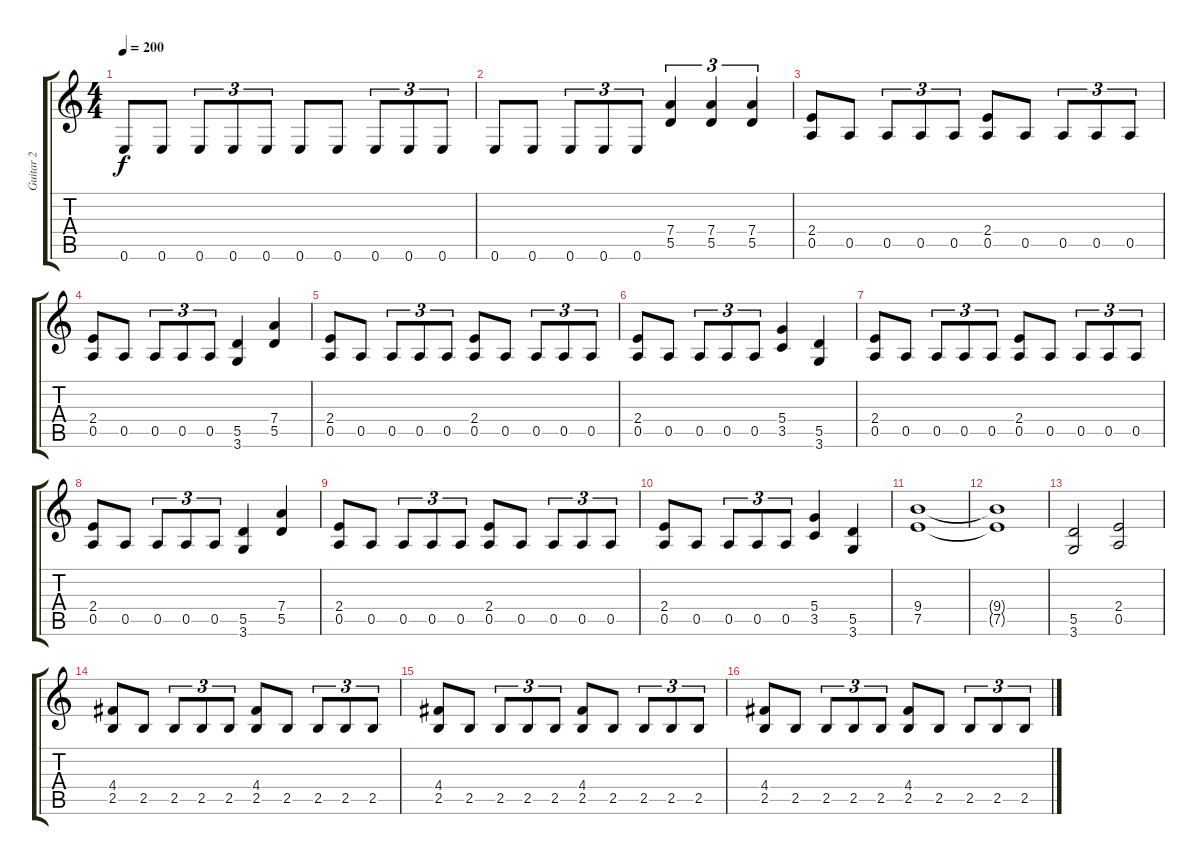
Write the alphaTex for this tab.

\track ("Guitar 2" "Guitar 2") {instrument overdrivenguitar}
\staff {score tabs}
\tuning (E4 B3 G3 D3 A2 E2) {hide}
\ts (4 4)
\tempo 200
\clef g2
\ks c
0.6.8{dy f} 0.6.8 0.6.8{tu (3 2)} 0.6.8{tu (3 2)} 0.6.8{tu (3 2)} 0.6.8 0.6.8 0.6.8{tu (3 2)} 0.6.8{tu (3 2)} 0.6.8{tu (3 2)} |
0.6.8 0.6.8 0.6.8{tu (3 2)} 0.6.8{tu (3 2)} 0.6.8{tu (3 2)} (7.4 5.5).4{tu (3 2)} (7.4 5.5).4{tu (3 2)} (7.4 5.5).4{tu (3 2)} |
(2.4 0.5).8 0.5.8 0.5.8{tu (3 2)} 0.5.8{tu (3 2)} 0.5.8{tu (3 2)} (2.4 0.5).8 0.5.8 0.5.8{tu (3 2)} 0.5.8{tu (3 2)} 0.5.8{tu (3 2)} |
(2.4 0.5).8 0.5.8 0.5.8{tu (3 2)} 0.5.8{tu (3 2)} 0.5.8{tu (3 2)} (5.5 3.6).4 (7.4 5.5).4 |
(2.4 0.5).8 0.5.8 0.5.8{tu (3 2)} 0.5.8{tu (3 2)} 0.5.8{tu (3 2)} (2.4 0.5).8 0.5.8 0.5.8{tu (3 2)} 0.5.8{tu (3 2)} 0.5.8{tu (3 2)} |
(2.4 0.5).8 0.5.8 0.5.8{tu (3 2)} 0.5.8{tu (3 2)} 0.5.8{tu (3 2)} (5.4 3.5).4 (5.5 3.6).4 |
(2.4 0.5).8 0.5.8 0.5.8{tu (3 2)} 0.5.8{tu (3 2)} 0.5.8{tu (3 2)} (2.4 0.5).8 0.5.8 0.5.8{tu (3 2)} 0.5.8{tu (3 2)} 0.5.8{tu (3 2)} |
(2.4 0.5).8 0.5.8 0.5.8{tu (3 2)} 0.5.8{tu (3 2)} 0.5.8{tu (3 2)} (5.5 3.6).4 (7.4 5.5).4 |
(2.4 0.5).8 0.5.8 0.5.8{tu (3 2)} 0.5.8{tu (3 2)} 0.5.8{tu (3 2)} (2.4 0.5).8 0.5.8 0.5.8{tu (3 2)} 0.5.8{tu (3 2)} 0.5.8{tu (3 2)} |
(2.4 0.5).8 0.5.8 0.5.8{tu (3 2)} 0.5.8{tu (3 2)} 0.5.8{tu (3 2)} (5.4 3.5).4 (5.5 3.6).4 |
(9.4 7.5).1 |
(9.4{t} 7.5{t}).1 |
(5.5 3.6).2 (2.4 0.5).2 |
(4.4 2.5).8 2.5.8 2.5.8{tu (3 2)} 2.5.8{tu (3 2)} 2.5.8{tu (3 2)} (4.4 2.5).8 2.5.8 2.5.8{tu (3 2)} 2.5.8{tu (3 2)} 2.5.8{tu (3 2)} |
(4.4 2.5).8 2.5.8 2.5.8{tu (3 2)} 2.5.8{tu (3 2)} 2.5.8{tu (3 2)} (4.4 2.5).8 2.5.8 2.5.8{tu (3 2)} 2.5.8{tu (3 2)} 2.5.8{tu (3 2)} |
(4.4 2.5).8 2.5.8 2.5.8{tu (3 2)} 2.5.8{tu (3 2)} 2.5.8{tu (3 2)} (4.4 2.5).8 2.5.8 2.5.8{tu (3 2)} 2.5.8{tu (3 2)} 2.5.8{tu (3 2)}
